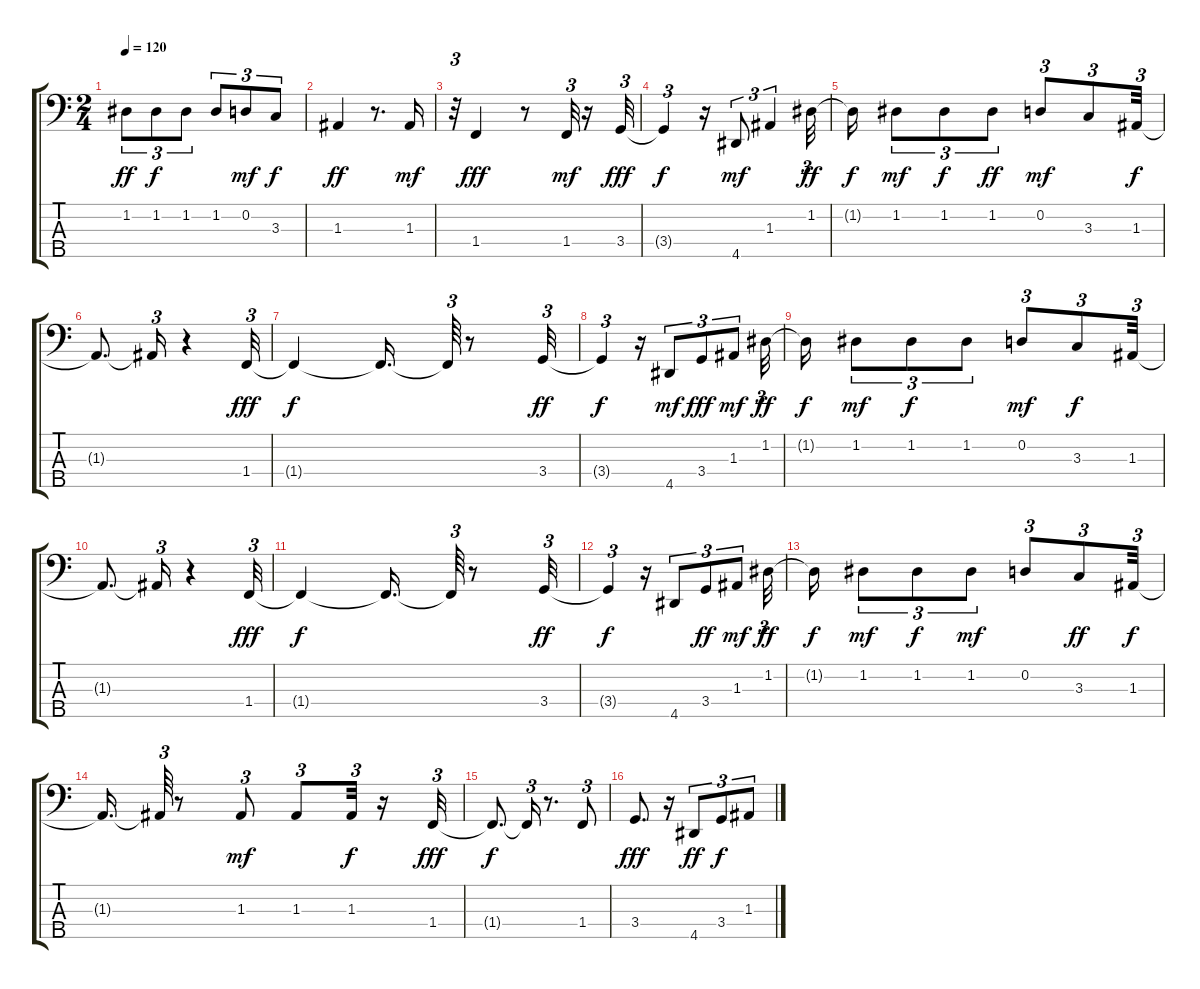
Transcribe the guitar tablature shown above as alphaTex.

\track "" {instrument slapbass1}
\staff {score tabs}
\tuning (G2 D2 A1 E1 B0) {hide}
\ts (2 4)
\tempo 120
\clef f4
\ks c
1.2.8{tu (3 2) dy ff} 1.2.8{tu (3 2) dy f} 1.2.8{tu (3 2)} 1.2.8{tu (3 2)} 0.2.8{tu (3 2) dy mf} 3.3.8{tu (3 2) dy f} |
1.3.4{dy ff} r.8{d} 1.3.16{dy mf} |
r.32{tu (3 2)} 1.4.4{dy fff} r.8 1.4.32{tu (3 2) dy mf} r.16 3.4.32{tu (3 2) dy fff} |
3.4{t}.4{tu (3 2) dy f} r.16 4.5.8{tu (3 2) dy mf} 1.3.4{tu (3 2)} 1.2.32{tu (3 2) dy ff} |
1.2{t}.16{dy f} 1.2.8{tu (3 2) dy mf} 1.2.8{tu (3 2) dy f} 1.2.8{tu (3 2) dy ff} 0.2.8{tu (3 2) dy mf} 3.3.8{tu (3 2)} 1.3.32{tu (3 2) dy f} |
1.3{t}.8{d} 1.3{t}.16{tu (3 2)} r.4 1.4.32{tu (3 2) dy fff} |
1.4{t}.4{dy f} 1.4{t}.16{d} 1.4{t}.64{tu (3 2)} r.8 3.4.32{tu (3 2) dy ff} |
3.4{t}.4{tu (3 2) dy f} r.16 4.5.8{tu (3 2) dy mf} 3.4.8{tu (3 2) dy fff} 1.3.8{tu (3 2) dy mf} 1.2.32{tu (3 2) dy ff} |
1.2{t}.16{dy f} 1.2.8{tu (3 2) dy mf} 1.2.8{tu (3 2) dy f} 1.2.8{tu (3 2)} 0.2.8{tu (3 2) dy mf} 3.3.8{tu (3 2) dy f} 1.3.32{tu (3 2)} |
1.3{t}.8{d} 1.3{t}.16{tu (3 2)} r.4 1.4.32{tu (3 2) dy fff} |
1.4{t}.4{dy f} 1.4{t}.16{d} 1.4{t}.64{tu (3 2)} r.8 3.4.32{tu (3 2) dy ff} |
3.4{t}.4{tu (3 2) dy f} r.16 4.5.8{tu (3 2)} 3.4.8{tu (3 2) dy ff} 1.3.8{tu (3 2) dy mf} 1.2.32{tu (3 2) dy ff} |
1.2{t}.16{dy f} 1.2.8{tu (3 2) dy mf} 1.2.8{tu (3 2) dy f} 1.2.8{tu (3 2) dy mf} 0.2.8{tu (3 2)} 3.3.8{tu (3 2) dy ff} 1.3.32{tu (3 2) dy f} |
1.3{t}.16{d} 1.3{t}.64{tu (3 2)} r.8 1.3.8{tu (3 2) dy mf} 1.3.8{tu (3 2)} 1.3.32{tu (3 2) dy f} r.16 1.4.32{tu (3 2) dy fff} |
1.4{t}.8{d dy f} 1.4{t}.16{tu (3 2)} r.8{d} 1.4.8{tu (3 2)} |
3.4.8{d dy fff} r.16 4.5.8{tu (3 2) dy ff} 3.4.8{tu (3 2) dy f} 1.3.8{tu (3 2)}
